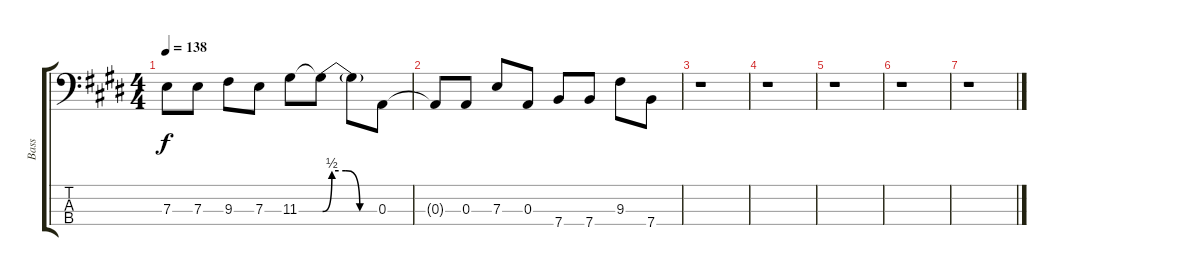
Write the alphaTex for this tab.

\track ("Bass" "Bass") {instrument electricbassfinger}
\staff {score tabs}
\tuning (G2 D2 A1 E1) {hide}
\ts (4 4)
\tempo 138
\clef f4
\ks c#minor
7.3{t}.8{dy f} 7.3.8 9.3.8 7.3.8 11.3.8 11.3{be (custom 0 0 10 2 25 2 40 0 60 0) t}.8 11.3{t}.8 0.3.8 |
0.3{t}.8 0.3.8 7.3.8 0.3.8 7.4.8 7.4.8 9.3.8 7.4.8 |
r.1 |
\ks e
r.1 |
\ks c#minor
r.1 |
r.1 |
r.1
